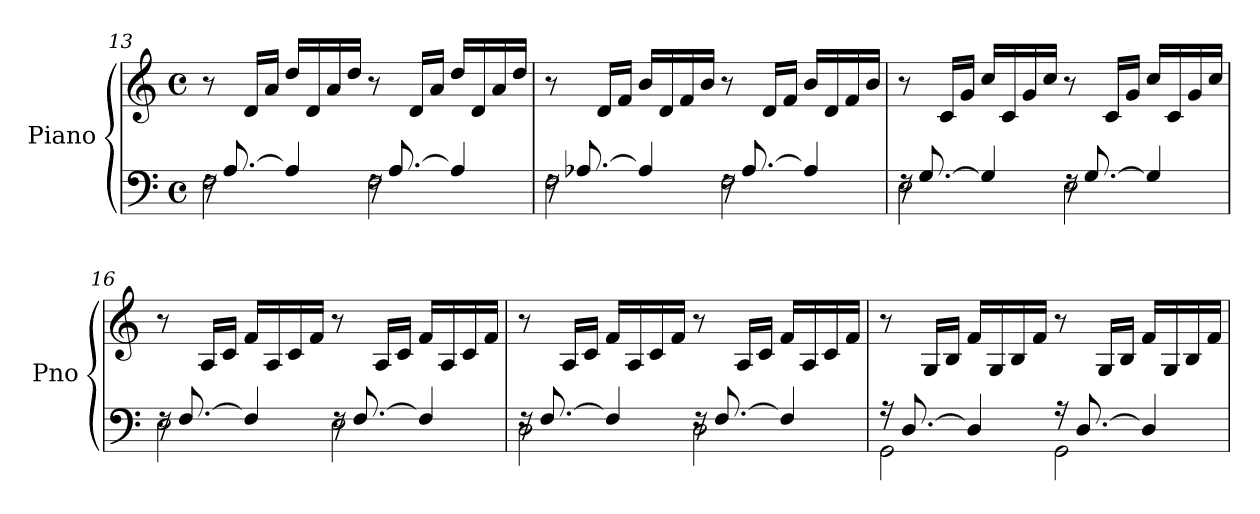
**kern	**kern
*part1	*part1
*staff2	*staff1
*I"Piano	*
*I'Pno	*
!!LO:PB:g=z
*clefF4	*clefG2
*k[]	*k[]
*M4/4	*M4/4
*met(c)	*met(c)
=13	=13
*^	*
16rF	2F\	8r
[8.A/	.	.
.	.	16d/LL
.	.	16a/JJ
4A/]	.	16dd/LL
.	.	16d/
.	.	16a/
.	.	16dd/JJ
16rF	2F\	8r
[8.A/	.	.
.	.	16d/LL
.	.	16a/JJ
4A/]	.	16dd/LL
.	.	16d/
.	.	16a/
.	.	16dd/JJ
=14	=14	=14
16rF	2F\	8r
[8.A-X/	.	.
.	.	16d/LL
.	.	16f/JJ
4A-/]	.	16b/LL
.	.	16d/
.	.	16f/
.	.	16b/JJ
16rF	2F\	8r
[8.A-/	.	.
.	.	16d/LL
.	.	16f/JJ
4A-/]	.	16b/LL
.	.	16d/
.	.	16f/
.	.	16b/JJ
=15	=15	=15
16rF	2E\	8r
[8.G/	.	.
.	.	16c/LL
.	.	16g/JJ
4G/]	.	16cc/LL
.	.	16c/
.	.	16g/
.	.	16cc/JJ
16rF	2E\	8r
[8.G/	.	.
.	.	16c/LL
.	.	16g/JJ
4G/]	.	16cc/LL
.	.	16c/
.	.	16g/
.	.	16cc/JJ
!!LO:LB:g=z
=16	=16	=16
16rF	2E\	8r
[8.F/	.	.
.	.	16A/LL
.	.	16c/JJ
4F/]	.	16f/LL
.	.	16A/
.	.	16c/
.	.	16f/JJ
16rF	2E\	8r
[8.F/	.	.
.	.	16A/LL
.	.	16c/JJ
4F/]	.	16f/LL
.	.	16A/
.	.	16c/
.	.	16f/JJ
=17	=17	=17
16rF	2D\	8r
[8.F/	.	.
.	.	16A/LL
.	.	16c/JJ
4F/]	.	16f/LL
.	.	16A/
.	.	16c/
.	.	16f/JJ
16rF	2D\	8r
[8.F/	.	.
.	.	16A/LL
.	.	16c/JJ
4F/]	.	16f/LL
.	.	16A/
.	.	16c/
.	.	16f/JJ
!!LO:LB:g=z
=18	=18	=18
16r	2GG\	8r
[8.D/	.	.
.	.	16G/LL
.	.	16B/JJ
4D/]	.	16f/LL
.	.	16G/
.	.	16B/
.	.	16f/JJ
16r	2GG\	8r
[8.D/	.	.
.	.	16G/LL
.	.	16B/JJ
4D/]	.	16f/LL
.	.	16G/
.	.	16B/
.	.	16f/JJ
*v	*v	*
=	=
*-	*-
